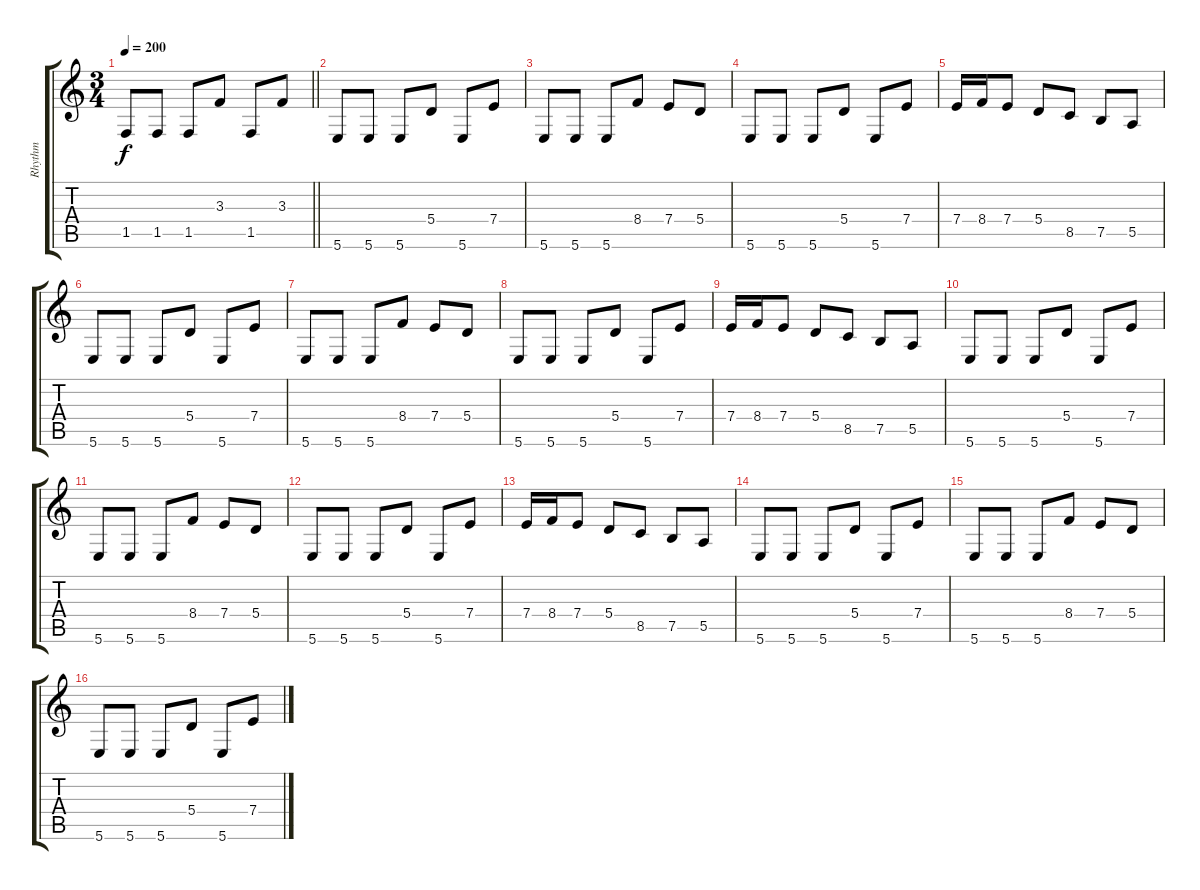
\track ("Rhythm" "Rhythm") {instrument distortionguitar}
\staff {score tabs}
\tuning (B3 Gb3 D3 A2 E2 B1) {hide}
\ts (3 4)
\tempo 200
\clef g2
\barLineRight lightlight
\ks c
1.5.8{dy f} 1.5.8 1.5.8 3.3.8 1.5.8 3.3.8 |
5.6.8 5.6.8 5.6.8 5.4.8 5.6.8 7.4.8 |
5.6.8 5.6.8 5.6.8 8.4.8 7.4.8 5.4.8 |
5.6.8 5.6.8 5.6.8 5.4.8 5.6.8 7.4.8 |
7.4.16 8.4.16 7.4.8 5.4.8 8.5.8 7.5.8 5.5.8 |
5.6.8 5.6.8 5.6.8 5.4.8 5.6.8 7.4.8 |
5.6.8 5.6.8 5.6.8 8.4.8 7.4.8 5.4.8 |
5.6.8 5.6.8 5.6.8 5.4.8 5.6.8 7.4.8 |
7.4.16 8.4.16 7.4.8 5.4.8 8.5.8 7.5.8 5.5.8 |
5.6.8 5.6.8 5.6.8 5.4.8 5.6.8 7.4.8 |
5.6.8 5.6.8 5.6.8 8.4.8 7.4.8 5.4.8 |
5.6.8 5.6.8 5.6.8 5.4.8 5.6.8 7.4.8 |
7.4.16 8.4.16 7.4.8 5.4.8 8.5.8 7.5.8 5.5.8 |
5.6.8 5.6.8 5.6.8 5.4.8 5.6.8 7.4.8 |
5.6.8 5.6.8 5.6.8 8.4.8 7.4.8 5.4.8 |
5.6.8 5.6.8 5.6.8 5.4.8 5.6.8 7.4.8
